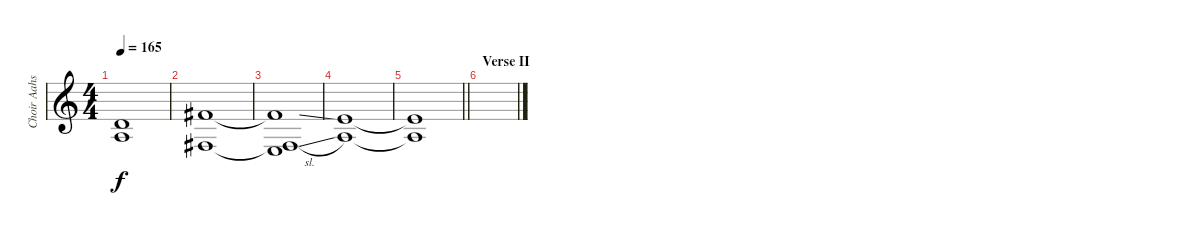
\track ("Choir Aahs" "Choir Aahs") {instrument choiraahs}
\staff {score}
\tuning (Db4 Ab3 E3 B2 Gb2 B1) {hide}
\ts (4 4)
\tempo 165
\clef g2
\ks c
(6.2{t} 10.4{t}).1{dy f} |
(10.2 7.4).1 |
(10.2{sl t} 0.3 7.4{sl t}).1 |
(8.2 10.4).1 |
\barLineRight lightlight
(8.2{t} 10.4{t}).1 |
\section ("" "Verse II")
